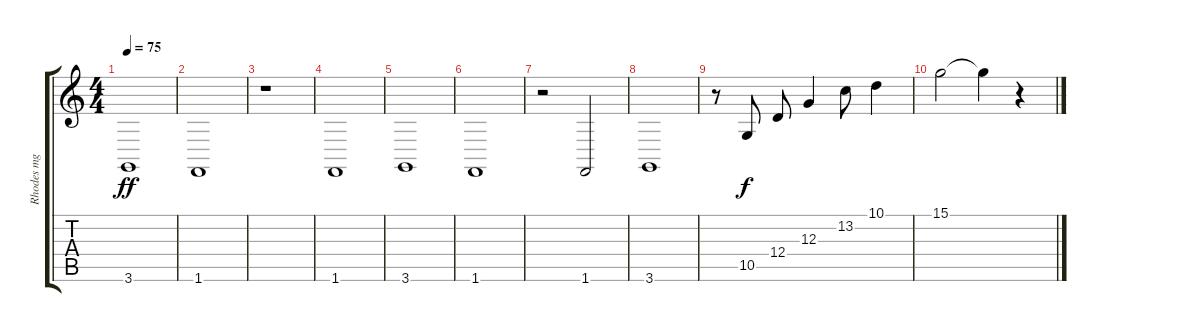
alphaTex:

\track ("Rhodes mg" "Rhodes mg") {instrument acousticgrandpiano}
\staff {score tabs}
\tuning (E4 B3 G3 D3 A2 E2) {hide}
\ts (4 4)
\tempo 75
\clef g2
\ks c
3.6.1{dy ff} |
1.6.1 |
r.1 |
1.6.1 |
3.6.1 |
1.6.1 |
r.2 1.6.2 |
3.6.1 |
r.8 10.5.8{dy f} 12.4.8 12.3.4 13.2.8 10.1.4 |
15.1.2 15.1{t}.4 r.4
